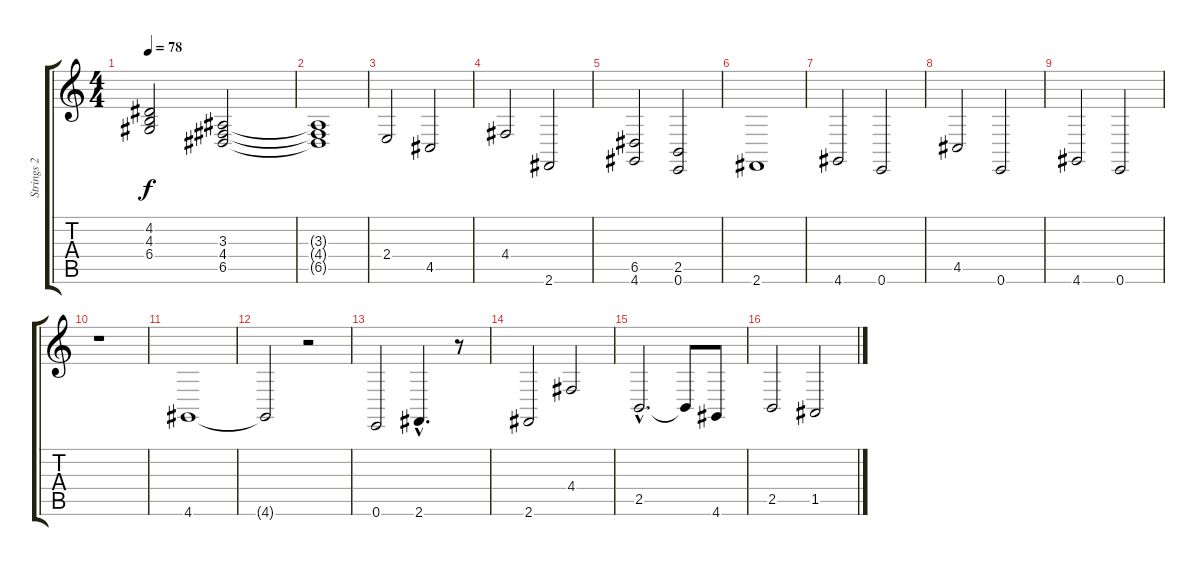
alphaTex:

\track ("Strings 2" "Strings 2") {instrument stringensemble2}
\staff {score tabs}
\tuning (E4 B3 G3 D3 A2 E2) {hide}
\ts (4 4)
\tempo 78
\clef g2
\ks c
(4.2 4.3 6.4).2{dy f} (3.3 4.4 6.5).2 |
(3.3{t} 4.4{t} 6.5{t}).1 |
2.4.2 4.5.2 |
4.4.2 2.6.2 |
(6.5 4.6).2 (2.5 0.6).2 |
2.6.1 |
4.6.2 0.6.2 |
4.5.2 0.6.2 |
4.6.2 0.6.2 |
r.1 |
4.6.1 |
4.6{t}.2 r.2 |
0.6.2 2.6{hac}.4{d} r.8 |
2.6.2 4.4.2 |
2.5{hac}.2{d} 2.5{t}.8 4.6.8 |
2.5.2 1.5.2
